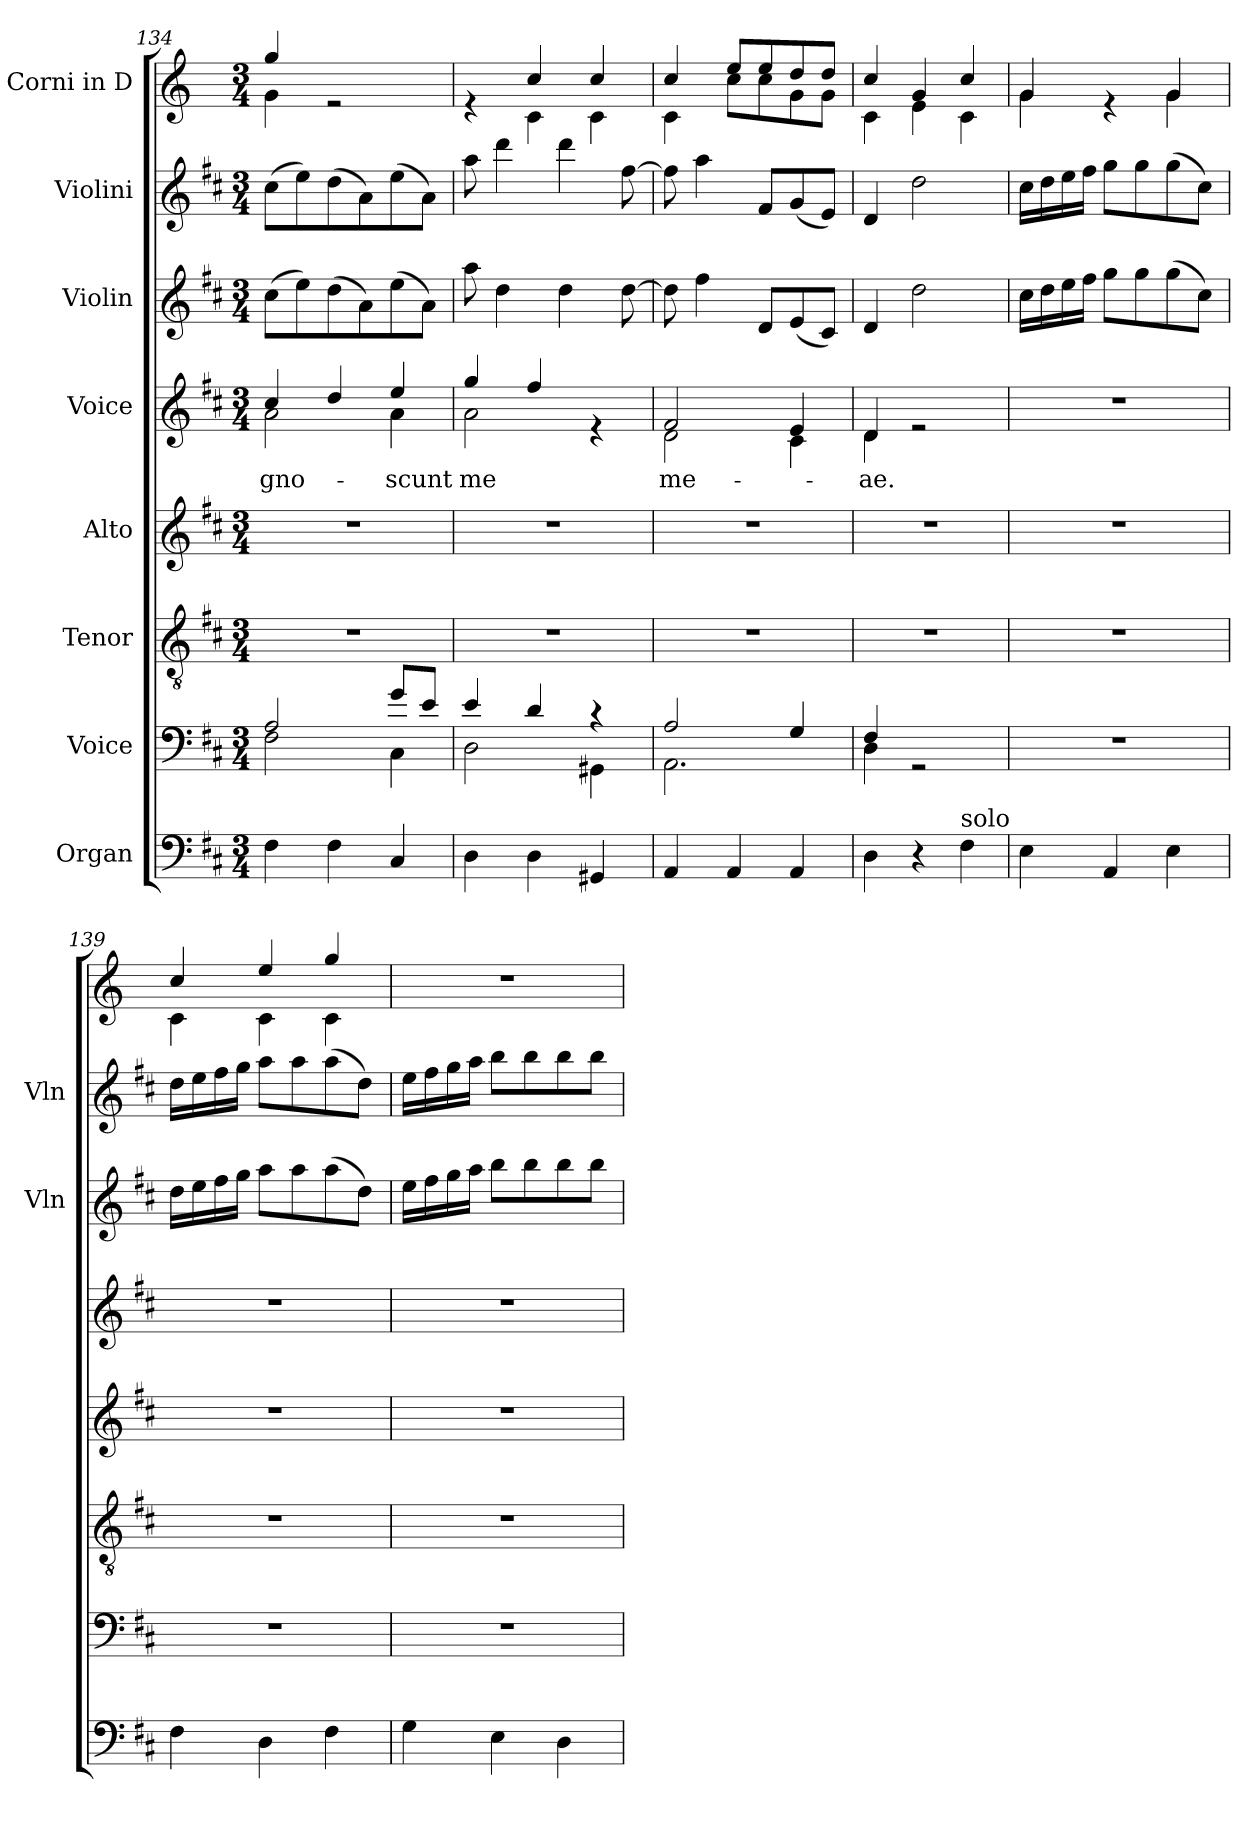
**kern	**kern	**kern	**kern	**kern	**text	**kern	**kern	**kern
*part8	*part7	*part6	*part5	*part4	*part4	*part3	*part2	*part1
*staff8	*staff7	*staff6	*staff5	*staff4	*staff4	*staff3	*staff2	*staff1
*I"Organ	*I"Voice	*I"Tenor	*I"Alto	*I"Voice	*	*I"Violin	*I"Violini	*I"Corni in D
*	*	*	*	*	*	*I'Vln	*I'Vln	*
*clefF4	*clefF4	*clefGv2	*clefG2	*clefG2	*	*clefG2	*clefG2	*clefG2
*	*	*	*	*	*	*	*	*ITrd6c10
*k[f#c#]	*k[f#c#]	*k[f#c#]	*k[f#c#]	*k[f#c#]	*	*k[f#c#]	*k[f#c#]	*k[f#c#]
*M3/4	*M3/4	*M3/4	*M3/4	*M3/4	*	*M3/4	*M3/4	*M3/4
=134	=134	=134	=134	=134	=134	=134	=134	=134
*	*^	*	*	*	*	*	*	*
!	!	!	!	!	!	!LO:LY:b	!	!	!
*	*	*	*	*	*^	*	*	*	*^
4F#\	2A/	2F#\	2.r	2.r	4cc#/	2a\	-gno-	(8cc#\L	(8cc#\L	4a/	4A\
.	.	.	.	.	.	.	.	8ee\)	8ee\)	.	.
4F#\	.	.	.	.	4dd/	.	.	(8dd\	(8dd\	2re	2ryy
.	.	.	.	.	.	.	.	8a\)	8a\)	.	.
!	!	!	!	!	!	!	!LO:LY:b	!	!	!	!
4C#/	8g/L	4C#\	.	.	4ee/	4a\	-scunt	(8ee\	(8ee\	.	.
.	8e/J	.	.	.	.	.	.	8a\J)	8a\J)	.	.
=135	=135	=135	=135	=135	=135	=135	=135	=135	=135	=135	=135
!	!	!	!	!	!	!	!LO:LY:b	!	!	!	!
4D\	4e/	2D\	2.r	2.r	4gg/	2a\	me	8aa\	8aa\	4re	4ryy
.	.	.	.	.	.	.	.	4dd\	4ddd\	.	.
4D\	4d/	.	.	.	4ff#/	.	.	.	.	4d/	4D\
.	.	.	.	.	.	.	.	4dd\	4ddd\	.	.
4GG#X/	4r	4GG#X\	.	.	4re	4ryy	.	.	.	4d/	4D\
.	.	.	.	.	.	.	.	[8dd\	[8ff#\	.	.
=136	=136	=136	=136	=136	=136	=136	=136	=136	=136	=136	=136
!	!	!	!	!	!	!	!LO:LY:b	!	!	!	!
4AA/	2A/	2.AA\	2.r	2.r	2f#/	2d\	me-	8dd\]	8ff#\]	4d/	4D\
.	.	.	.	.	.	.	.	4ff#\	4aa\	.	.
4AA/	.	.	.	.	.	.	.	.	.	8f#/L	8d\L
.	.	.	.	.	.	.	.	8d/L	8f#/L	8f#/	8d\
4AA/	4G/	.	.	.	4e/	4c#\	.	(8e/	(8g/	8e/	8A\
.	.	.	.	.	.	.	.	8c#/J)	8e/J)	8e/J	8A\J
=137	=137	=137	=137	=137	=137	=137	=137	=137	=137	=137	=137
!	!	!	!	!	!	!	!LO:LY:b	!	!	!	!
4D\	4F#/	4D\	2.r	2.r	4d/	4d\	-ae.	4d/	4d/	4d/	4D\
4r	2rGG	2ryy	.	.	2re	2ryy	.	2dd\	2dd\	4A/	4F#\
!LO:TX:a:t=solo	!	!	!	!	!	!	!	!	!	!	!
4F#\	.	.	.	.	.	.	.	.	.	4d/	4D\
*	*v	*v	*	*	*v	*v	*	*	*	*	*
!!LO:LB:g=z	!!
=138	=138	=138	=138	=138	=138	=138	=138	=138	=138
4E\	2.r	2.r	2.r	2.r	.	16cc#\LL	16cc#\LL	4A/	4A\
.	.	.	.	.	.	16dd\	16dd\	.	.
.	.	.	.	.	.	16ee\	16ee\	.	.
.	.	.	.	.	.	16ff#\JJ	16ff#\JJ	.	.
4AA/	.	.	.	.	.	8gg\L	8gg\L	4re	4ryy
.	.	.	.	.	.	8gg\	8gg\	.	.
4E\	.	.	.	.	.	(8gg\	(8gg\	4A/	4A\
.	.	.	.	.	.	8cc#\J)	8cc#\J)	.	.
=139	=139	=139	=139	=139	=139	=139	=139	=139	=139
4F#\	2.r	2.r	2.r	2.r	.	16dd\LL	16dd\LL	4d/	4D\
.	.	.	.	.	.	16ee\	16ee\	.	.
.	.	.	.	.	.	16ff#\	16ff#\	.	.
.	.	.	.	.	.	16gg\JJ	16gg\JJ	.	.
4D\	.	.	.	.	.	8aa\L	8aa\L	4f#/	4D\
.	.	.	.	.	.	8aa\	8aa\	.	.
4F#\	.	.	.	.	.	(8aa\	(8aa\	4a/	4D\
.	.	.	.	.	.	8dd\J)	8dd\J)	.	.
*	*	*	*	*	*	*	*	*v	*v
=140	=140	=140	=140	=140	=140	=140	=140	=140
4G\	2.r	2.r	2.r	2.r	.	16ee\LL	16ee\LL	2.r
.	.	.	.	.	.	16ff#\	16ff#\	.
.	.	.	.	.	.	16gg\	16gg\	.
.	.	.	.	.	.	16aa\JJ	16aa\JJ	.
4E\	.	.	.	.	.	8bb\L	8bb\L	.
.	.	.	.	.	.	8bb\	8bb\	.
4D\	.	.	.	.	.	8bb\	8bb\	.
.	.	.	.	.	.	8bb\J	8bb\J	.
=	=	=	=	=	=	=	=	=
*-	*-	*-	*-	*-	*-	*-	*-	*-
